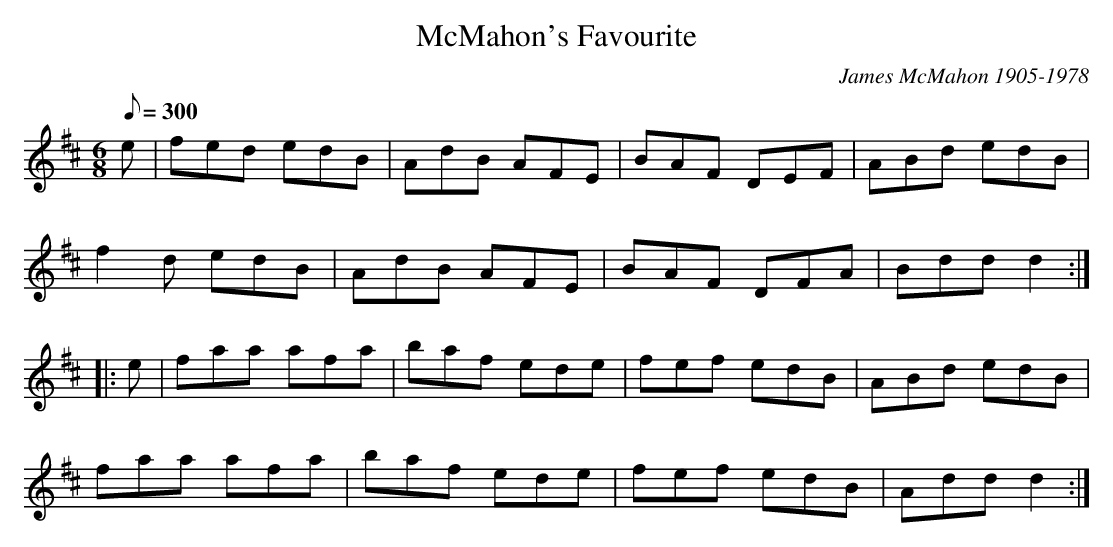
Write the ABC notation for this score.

X:1
T:McMahon's Favourite
C:James McMahon 1905-1978
L:1/8
Q:300
M:6/8
K:D
e|fed edB|AdB AFE|BAF DEF|ABd edB|
f2 d edB|AdB AFE|BAF DFA|Bdd d2:|
|:e|faa afa|baf ede|fef edB|ABd edB|
faa afa|baf ede|fef edB|Add d2:|
